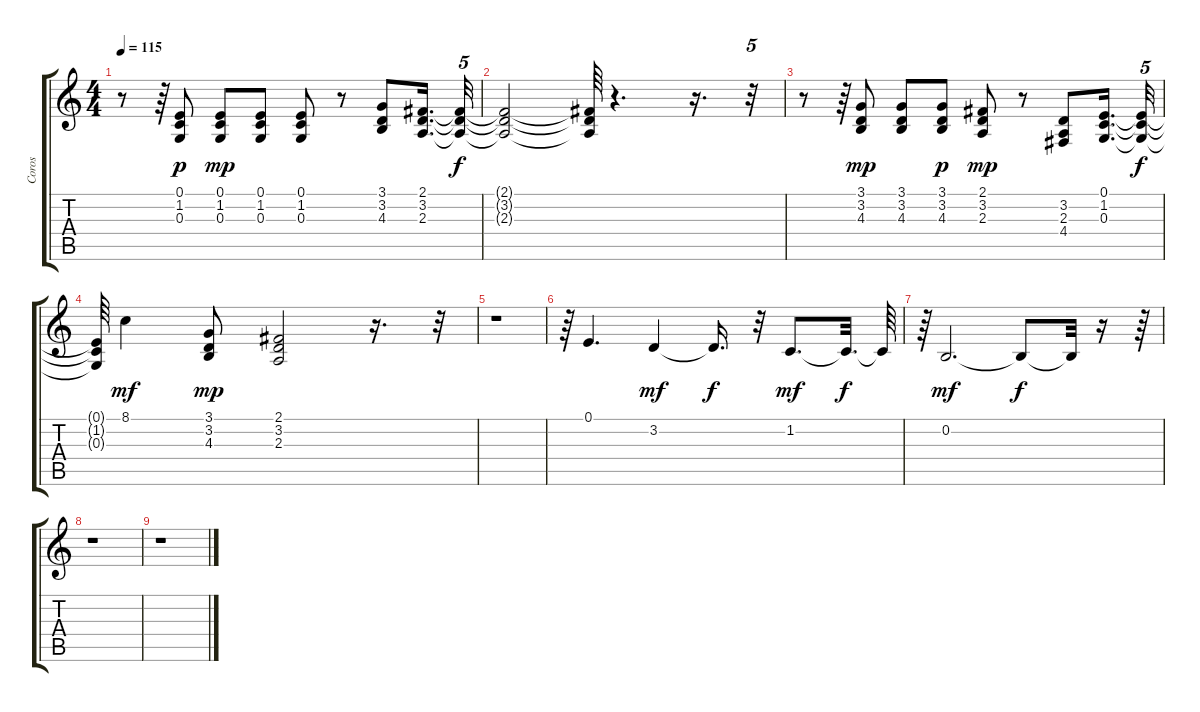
\track ("Coros" "Coros") {instrument voiceoohs}
\staff {score tabs}
\tuning (E4 B3 G3 D3 A2 E2) {hide}
\ts (4 4)
\tempo 115
\clef g2
\ks c
r.8{dy f} r.64 (0.1 1.2 0.3).8{dy p} (0.1 1.2 0.3).8{dy mp} (0.1 1.2 0.3).8 (0.1 1.2 0.3).8 r.8 (3.1 3.2 4.3).8 (2.1 3.2 2.3).16{d} (2.1{t} 3.2{t} 2.3{t}).32{tu (5 4) dy f} |
(2.1{t} 3.2{t} 2.3{t}).2 (2.1{t} 3.2{t} 2.3{t}).64 r.4{d} r.16{d} r.32{tu (5 4)} |
r.8 r.64 (3.1 3.2 4.3).8{dy mp} (3.1 3.2 4.3).8 (3.1 3.2 4.3).8{dy p} (2.1 3.2 2.3).8{dy mp} r.8 (3.2 2.3 4.4).8 (0.1 1.2 0.3).16{d} (0.1{t} 1.2{t} 0.3{t}).32{tu (5 4) dy f} |
(0.1{t} 1.2{t} 0.3{t}).64 8.1.4{dy mf} (3.1 3.2 4.3).8{dy mp} (2.1 3.2 2.3).2 r.16{d} r.32{tu (5 4)} |
r.1 |
r.64 0.1.4{d} 3.2.4{dy mf} 3.2{t}.16{d dy f} r.32 1.2.8{d dy mf} 1.2{t}.32{d dy f} 1.2{t}.64 |
r.64 0.2.2{d dy mf} 0.2{t}.8{dy f} 0.2{t}.32 r.16 r.64 |
r.1 |
r.1
